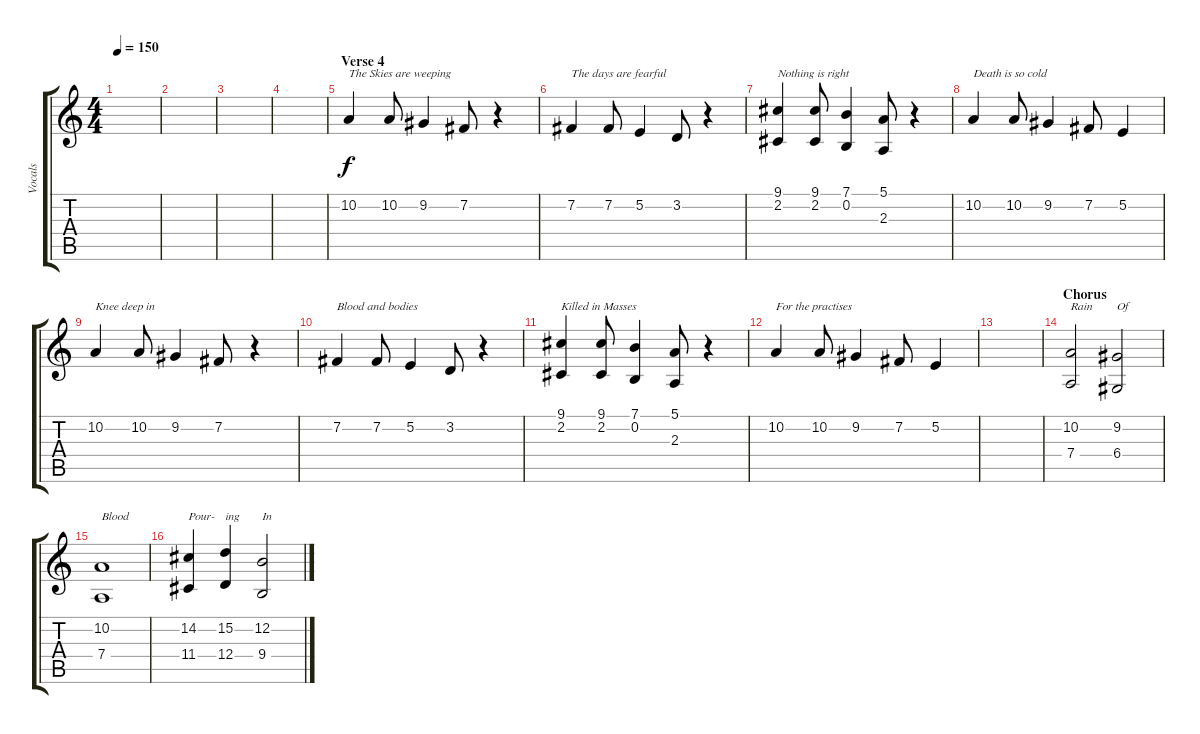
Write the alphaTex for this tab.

\track ("Vocals" "Vocals") {instrument lead6voice}
\staff {score tabs}
\tuning (E4 B3 G3 D3 A2 E2) {hide}
\ts (4 4)
\tempo 150
\clef g2
\ks c
|
|
|
|
\section ("" "Verse 4")
10.2.4{txt "The Skies are weeping"} 10.2.8 9.2.4 7.2.8 r.4 |
7.2.4{txt "The days are fearful"} 7.2.8 5.2.4 3.2.8 r.4 |
(9.1 2.2).4{txt "Nothing is right"} (9.1 2.2).8 (7.1 0.2).4 (5.1 2.3).8 r.4 |
10.2.4{txt "Death is so cold"} 10.2.8 9.2.4 7.2.8 5.2.4 |
10.2.4{txt "Knee deep in"} 10.2.8 9.2.4 7.2.8 r.4 |
7.2.4{txt "Blood and bodies"} 7.2.8 5.2.4 3.2.8 r.4 |
(9.1 2.2).4{txt "Killed in Masses"} (9.1 2.2).8 (7.1 0.2).4 (5.1 2.3).8 r.4 |
10.2.4{txt "For the practises"} 10.2.8 9.2.4 7.2.8 5.2.4 |
|
\section ("" "Chorus")
(10.2 7.4).2{txt "Rain"} (9.2 6.4).2{txt "Of"} |
(10.2 7.4).1{txt "Blood"} |
(14.2 11.4).4{txt "Pour-"} (15.2 12.4).4{txt "ing"} (12.2 9.4).2{txt "In"}
